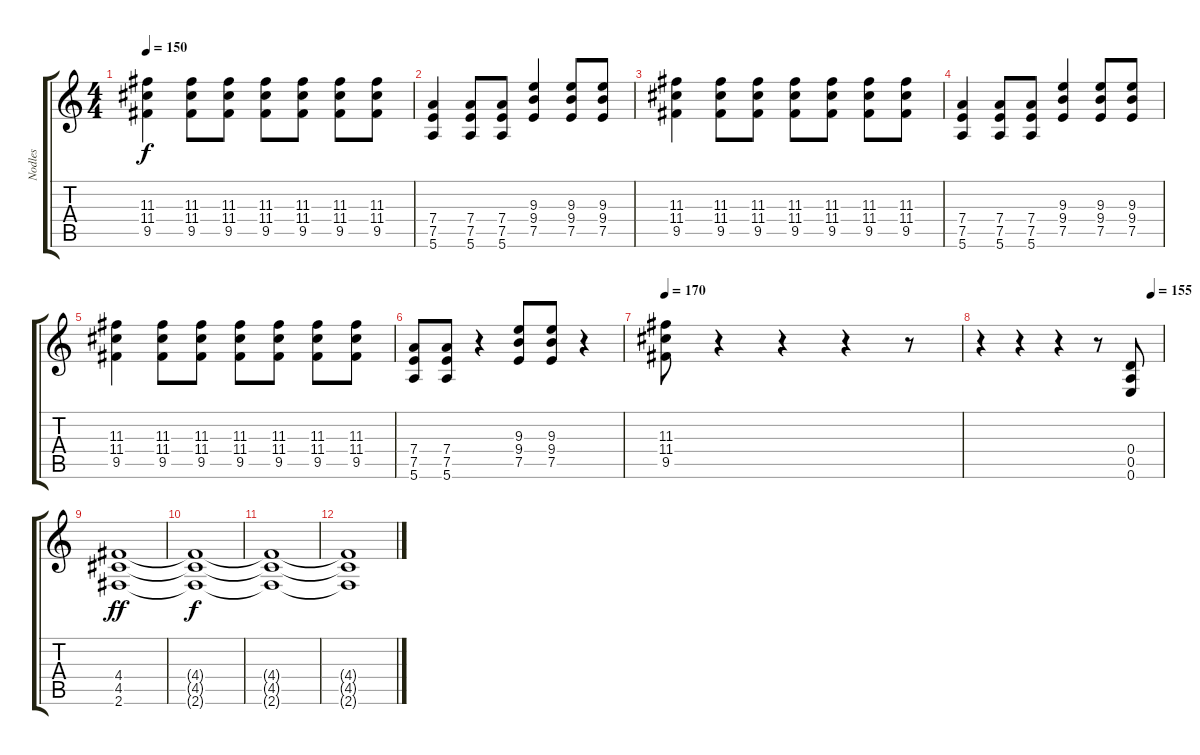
\track ("Nodles" "Nodles") {instrument distortionguitar}
\staff {score tabs}
\tuning (E4 B3 G3 D3 A2 E2) {hide}
\ts (4 4)
\tempo 150
\clef g2
\ks c
(11.3 11.4 9.5).4{dy f} (11.3 11.4 9.5).8 (11.3 11.4 9.5).8 (11.3 11.4 9.5).8 (11.3 11.4 9.5).8 (11.3 11.4 9.5).8 (11.3 11.4 9.5).8 |
(7.4 7.5 5.6).4 (7.4 7.5 5.6).8 (7.4 7.5 5.6).8 (9.3 9.4 7.5).4 (9.3 9.4 7.5).8 (9.3 9.4 7.5).8 |
(11.3 11.4 9.5).4 (11.3 11.4 9.5).8 (11.3 11.4 9.5).8 (11.3 11.4 9.5).8 (11.3 11.4 9.5).8 (11.3 11.4 9.5).8 (11.3 11.4 9.5).8 |
(7.4 7.5 5.6).4 (7.4 7.5 5.6).8 (7.4 7.5 5.6).8 (9.3 9.4 7.5).4 (9.3 9.4 7.5).8 (9.3 9.4 7.5).8 |
(11.3 11.4 9.5).4 (11.3 11.4 9.5).8 (11.3 11.4 9.5).8 (11.3 11.4 9.5).8 (11.3 11.4 9.5).8 (11.3 11.4 9.5).8 (11.3 11.4 9.5).8 |
(7.4 7.5 5.6).8 (7.4 7.5 5.6).8 r.4 (9.3 9.4 7.5).8 (9.3 9.4 7.5).8 r.4 |
\tempo 170
(11.3 11.4 9.5).8 r.4 r.4 r.4 r.8 |
\tempo (155 0.9375)
r.4 r.4 r.4 r.8 (0.4 0.5 0.6).8 |
(4.4 4.5 2.6).1{dy ff volume 0} |
(4.4{t} 4.5{t} 2.6{t}).1{dy f} |
(4.4{t} 4.5{t} 2.6{t}).1 |
(4.4{t} 4.5{t} 2.6{t}).1
